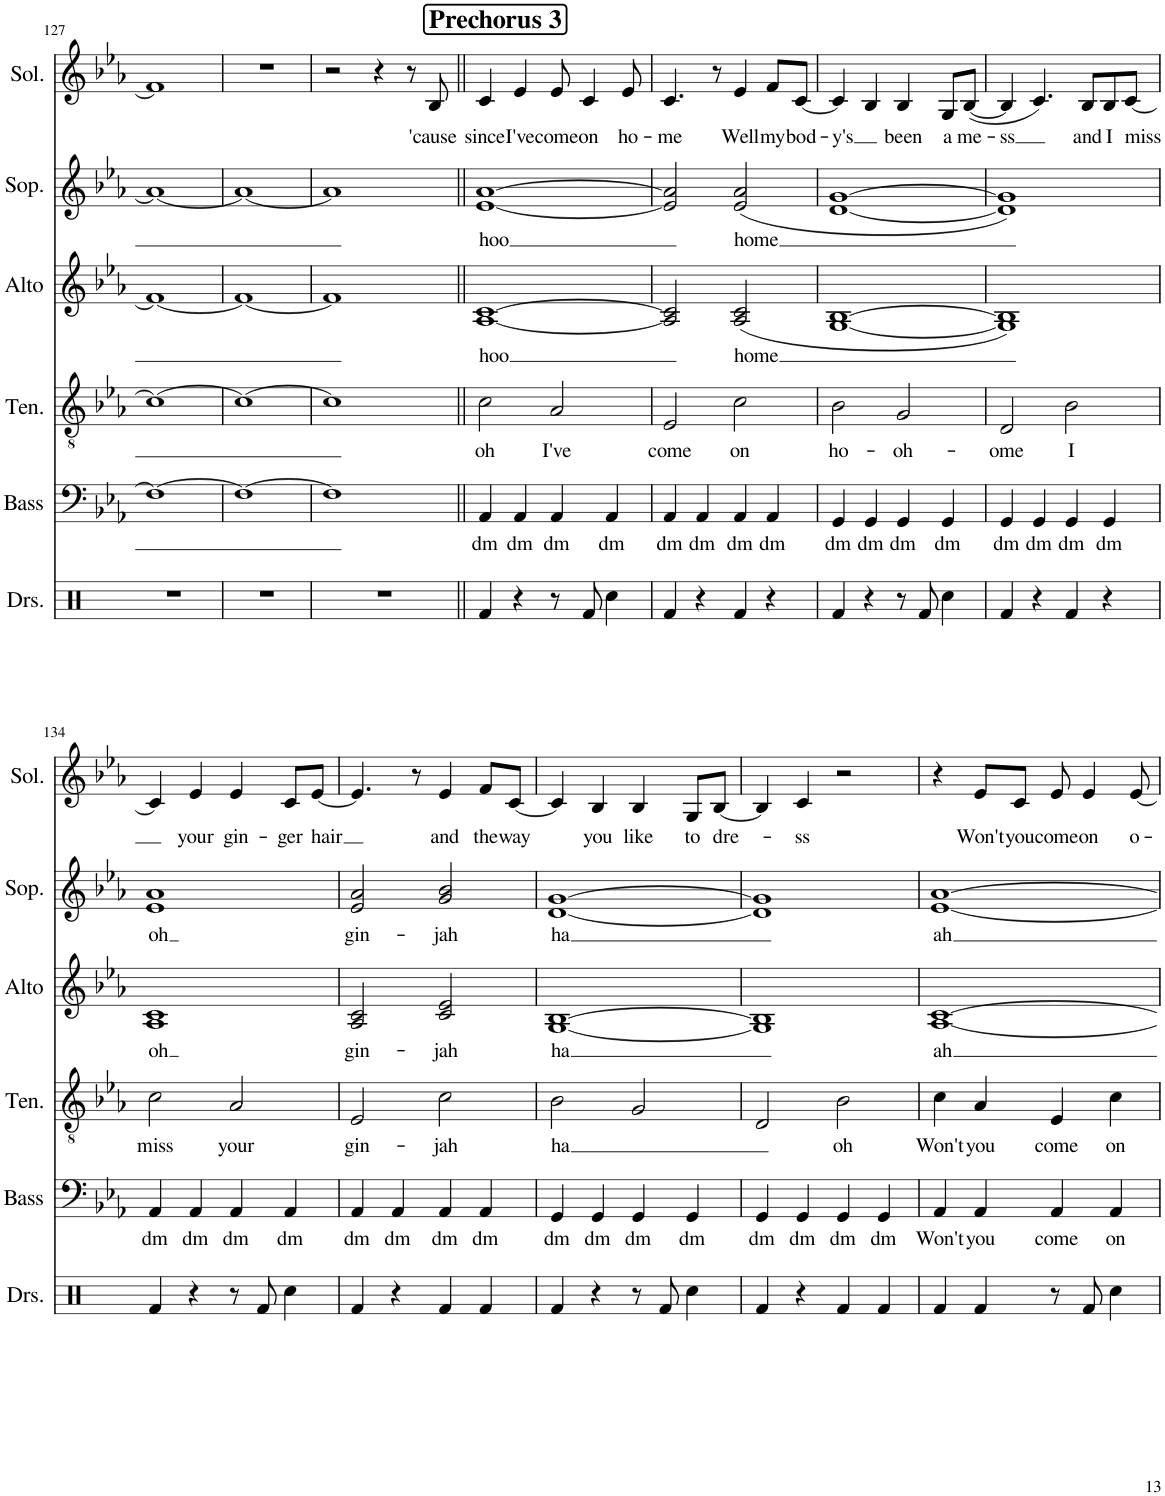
**kern	**kern	**text	**kern	**text	**kern	**text	**kern	**text	**kern	**text
*part6	*part5	*part5	*part4	*part4	*part3	*part3	*part2	*part2	*part1	*part1
*staff6	*staff5	*staff5	*staff4	*staff4	*staff3	*staff3	*staff2	*staff2	*staff1	*staff1
*I"Drumset	*I"Bass	*	*I"Tenor	*	*I"Alto	*	*I"Soprano	*	*I"Solo	*
*I'Drs.	*I'Bass	*	*I'Ten.	*	*I'Alto	*	*I'Sop.	*	*I'Sol.	*
!!LO:PB:g=z
*clefX	*clefF4	*	*clefGv2	*	*clefG2	*	*clefG2	*	*clefG2	*
*k[b-e-a-]	*k[b-e-a-]	*	*k[b-e-a-]	*	*k[b-e-a-]	*	*k[b-e-a-]	*	*k[b-e-a-]	*
*M2/2	*M2/2	*	*M2/2	*	*M2/2	*	*M2/2	*	*M2/2	*
*met(c|)	*met(c|)	*	*met(c|)	*	*met(c|)	*	*met(c|)	*	*met(c|)	*
=127	=127	=127	=127	=127	=127	=127	=127	=127	=127	=127
1r	1F_	.	1c_	.	1f_	.	1a-_	.	1f]	.
=128	=128	=128	=128	=128	=128	=128	=128	=128	=128	=128
1r	1F_	.	1c_	.	1f_	.	1a-_	.	1r	.
=129	=129	=129	=129	=129	=129	=129	=129	=129	=129	=129
1r	1F]	.	1c]	.	1f]	.	1a-]	.	2r	.
.	.	.	.	.	.	.	.	.	4r	.
.	.	.	.	.	.	.	.	.	8r	.
!	!	!	!	!	!	!	!	!	!	!LO:LY:b
.	.	.	.	.	.	.	.	.	8B-/	'cause
!!LO:REH:place=s1:a:B:cj:fs=14:t=Prechorus 3
=130||	=130||	=130||	=130||	=130||	=130||	=130||	=130||	=130||	=130||	=130||
!	!	!LO:LY:b	!	!LO:LY:b	!	!LO:LY:b	!	!LO:LY:b	!	!LO:LY:b
4Rf/	4AA-/	dm	2c\	oh	[1A- [1c	hoo	[1e- [1a-	hoo	4c/	since
!	!	!LO:LY:b	!	!	!	!	!	!	!	!LO:LY:b
4r	4AA-/	dm	.	.	.	.	.	.	4e-/	I've
!	!	!LO:LY:b	!	!LO:LY:b	!	!	!	!	!	!LO:LY:b
8r	4AA-/	dm	2A-/	I've	.	.	.	.	8e-/	come
!	!	!	!	!	!	!	!	!	!	!LO:LY:b
8Rf/	.	.	.	.	.	.	.	.	4c/	on
!	!	!LO:LY:b	!	!	!	!	!	!	!	!
4Rcc\	4AA-/	dm	.	.	.	.	.	.	.	.
!	!	!	!	!	!	!	!	!	!	!LO:LY:b
.	.	.	.	.	.	.	.	.	8e-/	ho-
=131	=131	=131	=131	=131	=131	=131	=131	=131	=131	=131
!	!	!LO:LY:b	!	!LO:LY:b	!	!	!	!	!	!LO:LY:b
4Rf/	4AA-/	dm	2E-/	come	2A-/] 2c/]	.	2e-/] 2a-/]	.	4.c/	-me
!	!	!LO:LY:b	!	!	!	!	!	!	!	!
4r	4AA-/	dm	.	.	.	.	.	.	.	.
.	.	.	.	.	.	.	.	.	8r	.
!	!	!LO:LY:b	!	!LO:LY:b	!	!LO:LY:b	!	!LO:LY:b	!	!LO:LY:b
4Rf/	4AA-/	dm	2c\	on	2A-/ 2c/	home	2e-/ 2a-/	home	4e-/	Well
!	!	!LO:LY:b	!	!	!	!	!	!	!	!LO:LY:b
4r	4AA-/	dm	.	.	.	.	.	.	8f/L	my
!	!	!	!	!	!	!	!	!	!	!LO:LY:b
.	.	.	.	.	.	.	.	.	[8c/J	bod-
=132	=132	=132	=132	=132	=132	=132	=132	=132	=132	=132
!	!	!LO:LY:b	!	!LO:LY:b	!	!	!	!	!	!LO:LY:b
4Rf/	4GG/	dm	2B-\	ho-	[1G [1B-	.	[1d [1g	.	4c/]	-y's
!	!	!LO:LY:b	!	!	!	!	!	!	!	!
4r	4GG/	dm	.	.	.	.	.	.	4B-/	.
!	!	!LO:LY:b	!	!LO:LY:b	!	!	!	!	!	!LO:LY:b
8r	4GG/	dm	2G/	-oh-	.	.	.	.	4B-/	been
8Rf/	.	.	.	.	.	.	.	.	.	.
!	!	!LO:LY:b	!	!	!	!	!	!	!	!LO:LY:b
4Rcc\	4GG/	dm	.	.	.	.	.	.	8G/L	a
!	!	!	!	!	!	!	!	!	!	!LO:LY:b
.	.	.	.	.	.	.	.	.	([8B-/J	me-
=133	=133	=133	=133	=133	=133	=133	=133	=133	=133	=133
!	!	!LO:LY:b	!	!LO:LY:b	!	!	!	!	!	!LO:LY:b
4Rf/	4GG/	dm	2D/	-ome	1G] 1B-]	.	1d] 1g]	.	4B-/]	-ss
!	!	!LO:LY:b	!	!	!	!	!	!	!	!
4r	4GG/	dm	.	.	.	.	.	.	4.c/)	.
!	!	!LO:LY:b	!	!LO:LY:b	!	!	!	!	!	!
4Rf/	4GG/	dm	2B-\	I	.	.	.	.	.	.
!	!	!	!	!	!	!	!	!	!	!LO:LY:b
.	.	.	.	.	.	.	.	.	8B-/L	and
!	!	!LO:LY:b	!	!	!	!	!	!	!	!LO:LY:b
4r	4GG/	dm	.	.	.	.	.	.	8B-/	I
!	!	!	!	!	!	!	!	!	!	!LO:LY:b
.	.	.	.	.	.	.	.	.	[8c/J	miss
!!LO:LB:g=z
=134	=134	=134	=134	=134	=134	=134	=134	=134	=134	=134
!	!	!LO:LY:b	!	!LO:LY:b	!	!LO:LY:b	!	!LO:LY:b	!	!
4Rf/	4AA-/	dm	2c\	miss	1A- 1c	oh	1e- 1a-	oh	4c/]	.
!	!	!LO:LY:b	!	!	!	!	!	!	!	!LO:LY:b
4r	4AA-/	dm	.	.	.	.	.	.	4e-/	your
!	!	!LO:LY:b	!	!LO:LY:b	!	!	!	!	!	!LO:LY:b
8r	4AA-/	dm	2A-/	your	.	.	.	.	4e-/	gin-
8Rf/	.	.	.	.	.	.	.	.	.	.
!	!	!LO:LY:b	!	!	!	!	!	!	!	!LO:LY:b
4Rcc\	4AA-/	dm	.	.	.	.	.	.	8c/L	-ger
!	!	!	!	!	!	!	!	!	!	!LO:LY:b
.	.	.	.	.	.	.	.	.	[8e-/J	hair
=135	=135	=135	=135	=135	=135	=135	=135	=135	=135	=135
!	!	!LO:LY:b	!	!LO:LY:b	!	!LO:LY:b	!	!LO:LY:b	!	!
4Rf/	4AA-/	dm	2E-/	gin-	2A-/ 2c/	gin-	2e-/ 2a-/	gin-	4.e-/]	.
!	!	!LO:LY:b	!	!	!	!	!	!	!	!
4r	4AA-/	dm	.	.	.	.	.	.	.	.
.	.	.	.	.	.	.	.	.	8r	.
!	!	!LO:LY:b	!	!LO:LY:b	!	!LO:LY:b	!	!LO:LY:b	!	!LO:LY:b
4Rf/	4AA-/	dm	2c\	-jah	2c/ 2e-/	-jah	2g/ 2b-/	-jah	4e-/	and
!	!	!LO:LY:b	!	!	!	!	!	!	!	!LO:LY:b
4Rf/	4AA-/	dm	.	.	.	.	.	.	8f/L	the
!	!	!	!	!	!	!	!	!	!	!LO:LY:b
.	.	.	.	.	.	.	.	.	[8c/J	way
=136	=136	=136	=136	=136	=136	=136	=136	=136	=136	=136
!	!	!LO:LY:b	!	!LO:LY:b	!	!LO:LY:b	!	!LO:LY:b	!	!
4Rf/	4GG/	dm	2B-\	ha	[1G [1B-	ha	[1d [1g	ha	4c/]	.
!	!	!LO:LY:b	!	!	!	!	!	!	!	!LO:LY:b
4r	4GG/	dm	.	.	.	.	.	.	4B-/	you
!	!	!LO:LY:b	!	!	!	!	!	!	!	!LO:LY:b
8r	4GG/	dm	2G/	.	.	.	.	.	4B-/	like
8Rf/	.	.	.	.	.	.	.	.	.	.
!	!	!LO:LY:b	!	!	!	!	!	!	!	!LO:LY:b
4Rcc\	4GG/	dm	.	.	.	.	.	.	8G/L	to
!	!	!	!	!	!	!	!	!	!	!LO:LY:b
.	.	.	.	.	.	.	.	.	[8B-/J	dre-
=137	=137	=137	=137	=137	=137	=137	=137	=137	=137	=137
!	!	!LO:LY:b	!	!	!	!	!	!	!	!
4Rf/	4GG/	dm	2D/	.	1G] 1B-]	.	1d] 1g]	.	4B-/]	.
!	!	!LO:LY:b	!	!	!	!	!	!	!	!LO:LY:b
4r	4GG/	dm	.	.	.	.	.	.	4c/	-ss
!	!	!LO:LY:b	!	!LO:LY:b	!	!	!	!	!	!
4Rf/	4GG/	dm	2B-\	oh	.	.	.	.	2r	.
!	!	!LO:LY:b	!	!	!	!	!	!	!	!
4Rf/	4GG/	dm	.	.	.	.	.	.	.	.
=138	=138	=138	=138	=138	=138	=138	=138	=138	=138	=138
!	!	!LO:LY:b	!	!LO:LY:b	!	!LO:LY:b	!	!LO:LY:b	!	!
4Rf/	4AA-/	Won't	4c\	Won't	[1A- [1c	ah	[1e- [1a-	ah	4r	.
!	!	!LO:LY:b	!	!LO:LY:b	!	!	!	!	!	!LO:LY:b
4Rf/	4AA-/	you	4A-/	you	.	.	.	.	8e-/L	Won't
!	!	!	!	!	!	!	!	!	!	!LO:LY:b
.	.	.	.	.	.	.	.	.	8c/J	you
!	!	!LO:LY:b	!	!LO:LY:b	!	!	!	!	!	!LO:LY:b
8r	4AA-/	come	4E-/	come	.	.	.	.	8e-/	come
!	!	!	!	!	!	!	!	!	!	!LO:LY:b
8Rf/	.	.	.	.	.	.	.	.	4e-/	on
!	!	!LO:LY:b	!	!LO:LY:b	!	!	!	!	!	!
4Rcc\	4AA-/	on	4c\	on	.	.	.	.	.	.
!	!	!	!	!	!	!	!	!	!	!LO:LY:b
.	.	.	.	.	.	.	.	.	[8e-/	o-
=	=	=	=	=	=	=	=	=	=	=
*-	*-	*-	*-	*-	*-	*-	*-	*-	*-	*-
